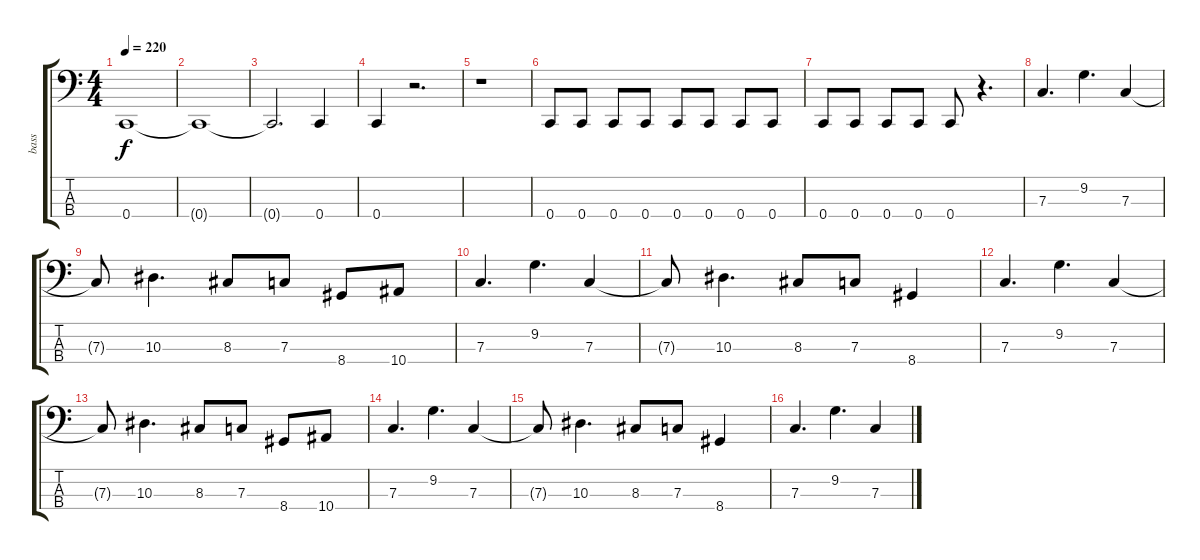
\track ("bass" "bass") {instrument electricbassfinger}
\staff {score tabs}
\tuning (Eb2 Bb1 F1 C1) {hide}
\ts (4 4)
\tempo 220
\clef f4
\ks c
0.4{t}.1{dy f} |
0.4{t}.1 |
0.4{t}.2{d} 0.4.4 |
0.4.4 r.2{d} |
r.1 |
0.4.8 0.4.8 0.4.8 0.4.8 0.4.8 0.4.8 0.4.8 0.4.8 |
0.4.8 0.4.8 0.4.8 0.4.8 0.4.8 r.4{d} |
7.3.4{d} 9.2.4{d} 7.3.4 |
7.3{t}.8 10.3.4{d} 8.3.8 7.3.8 8.4.8 10.4.8 |
7.3.4{d} 9.2.4{d} 7.3.4 |
7.3{t}.8 10.3.4{d} 8.3.8 7.3.8 8.4.4 |
7.3.4{d} 9.2.4{d} 7.3.4 |
7.3{t}.8 10.3.4{d} 8.3.8 7.3.8 8.4.8 10.4.8 |
7.3.4{d} 9.2.4{d} 7.3.4 |
7.3{t}.8 10.3.4{d} 8.3.8 7.3.8 8.4.4 |
7.3.4{d} 9.2.4{d} 7.3.4
